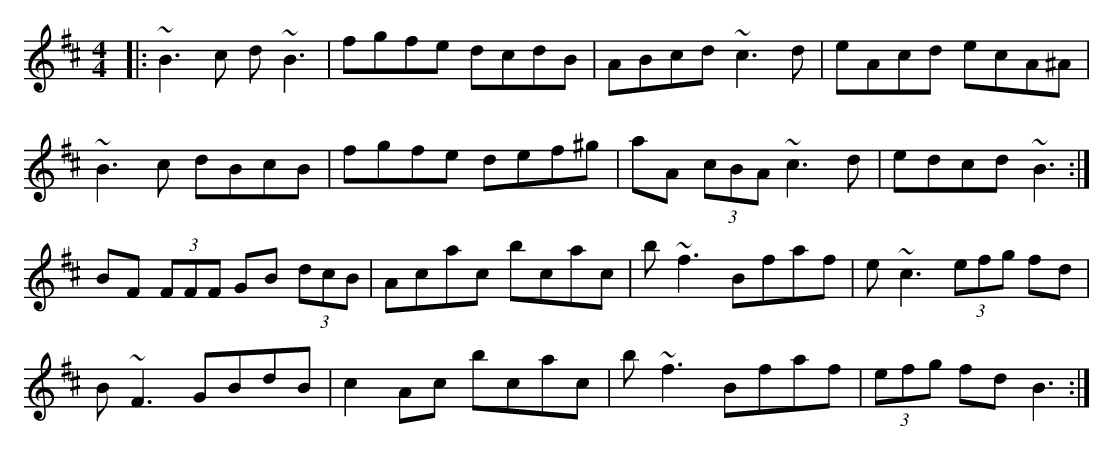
X:1
M:4/4
K:Bmin
|:~B3 c d ~B3|fgfe dcdB|ABcd ~c3 d|eAcd ecA^A|
~B3 c dBcB|fgfe def^g|aA (3cBA ~c3 d|edcd ~B3:|
BF (3FFF GB (3dcB|Acac bcac|b ~f3 Bfaf|e ~c3 (3efg fd|
B ~F3 GBdB|c2 Ac bcac|b ~f3 Bfaf|(3efg fd B3:|
